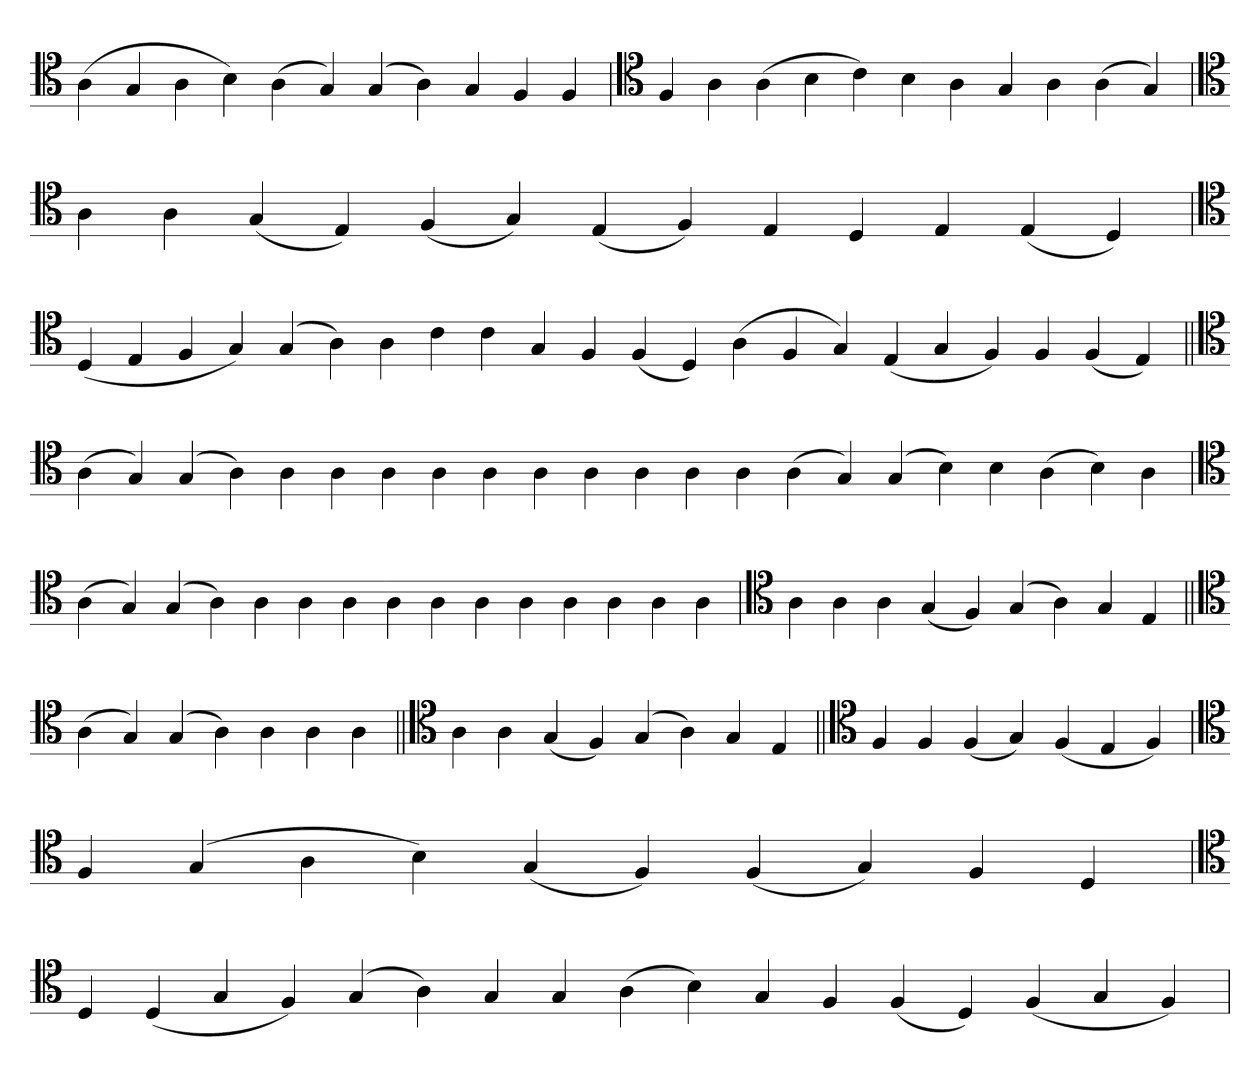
**kern
*part1
*staff1
*clefC4
=
(4A
4G
4A
4B)
(4A
4G)
(4G
4A)
4G
4F
4F
=`
*clefC4
4F
4A
(4A
4B
4c)
4B
4A
4G
4A
(4A
4G)
=`
*clefC4
4A
4A
(4G
4E)
(4F
4G)
(4E
4F)
4E
4D
4E
(4E
4D)
='
*clefC4
(4D
4E
4F
4G)
(4G
4A)
4A
4c
4c
4G
4F
(4F
4D)
(4A
4F
4G)
(4E
4G
4F)
4F
(4F
4E)
=||
*clefC4
(4A
4G)
(4G
4A)
4A
4A
4A
4A
4A
4A
4A
4A
4A
4A
(4A
4G)
(4G
4B)
4B
(4A
4B)
4A
=
*clefC4
(4A
4G)
(4G
4A)
4A
4A
4A
4A
4A
4A
4A
4A
4A
4A
4A
=`
*clefC4
4A
4A
4A
(4G
4F)
(4G
4A)
4G
4E
=||
*clefC4
(4A
4G)
(4G
4A)
4A
4A
4A
=||
*clefC4
4A
4A
(4G
4F)
(4G
4A)
4G
4E
=||
*clefC4
4F
4F
(4F
4G)
(4F
4E
4F)
=`
*clefC4
4F
(4G
4A
4B)
(4G
4F)
(4F
4G)
4F
4D
=`
*clefC4
4D
(4D
4G
4F)
(4G
4A)
4G
4G
(4A
4B)
4G
4F
(4F
4D)
(4F
4G
4F)
='
*-
